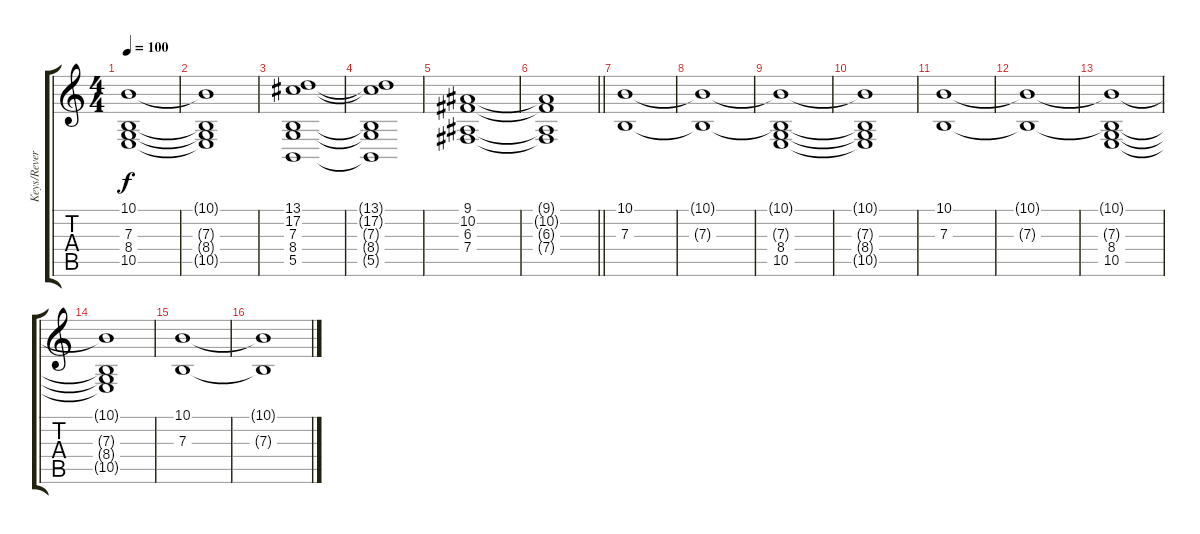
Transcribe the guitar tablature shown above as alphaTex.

\track ("Keys/Reverse Cymbal" "Keys/Rever") {instrument reversecymbal}
\staff {score tabs}
\tuning (Db4 Ab3 E3 B2 Gb2 Db2) {hide}
\ts (4 4)
\tempo 100
\clef g2
\ks c
(10.1{t} 7.3{t} 8.4 10.5).1{dy f} |
(10.1{t} 7.3{t} 8.4{t} 10.5{t}).1 |
(13.1 17.2 7.3 8.4 5.5).1 |
(13.1{t} 17.2{t} 7.3{t} 8.4{t} 5.5{t}).1 |
(9.1 10.2 6.3 7.4).1 |
\barLineRight lightlight
(9.1{t} 10.2{t} 6.3{t} 7.4{t}).1 |
(10.1 7.3).1 |
(10.1{t} 7.3{t}).1 |
(10.1{t} 7.3{t} 8.4 10.5).1 |
(10.1{t} 7.3{t} 8.4{t} 10.5{t}).1 |
(10.1 7.3).1{volume 6 instrument pad2warm} |
(10.1{t} 7.3{t}).1 |
(10.1{t} 7.3{t} 8.4 10.5).1 |
(10.1{t} 7.3{t} 8.4{t} 10.5{t}).1 |
(10.1 7.3).1 |
(10.1{t} 7.3{t}).1
